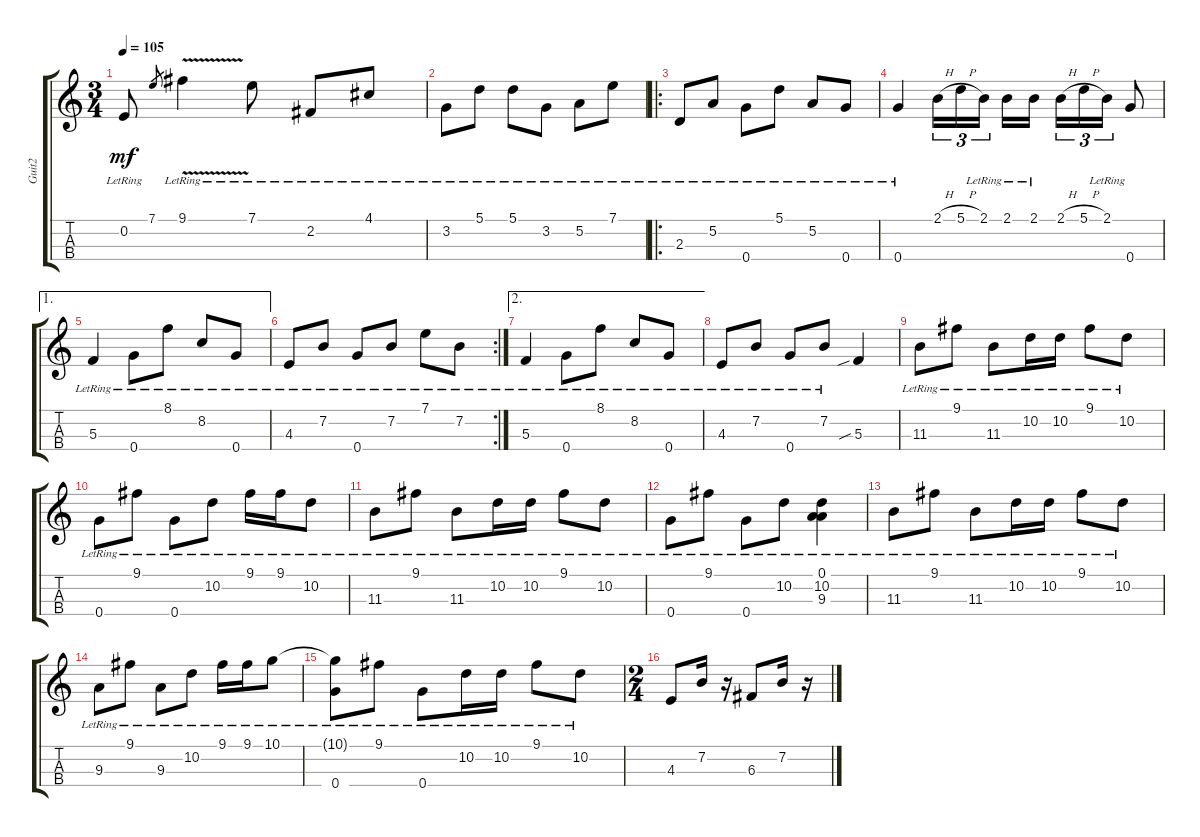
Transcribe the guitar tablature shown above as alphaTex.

\track ("Guit2" "Guit2") {instrument shamisen}
\staff {score tabs}
\tuning (A4 E4 C4 G4) {hide}
\ts (3 4)
\tempo 105
\clef g2
\ks c
0.2{lr}.8{dy mf} 7.1.8{gr} 9.1{v lr}.4 7.1{lr}.8 2.2{lr}.8 4.1{lr}.8 |
3.2{lr}.8 5.1{lr}.8 5.1{lr}.8 3.2{lr}.8 5.2{lr}.8 7.1{lr}.8 |
\ro
2.3{lr}.8 5.2{lr}.8 0.4{lr}.8 5.1{lr}.8 5.2{lr}.8 0.4{lr}.8 |
0.4{lr}.4 2.1{h}.16{tu (3 2)} 5.1{h}.16{tu (3 2)} 2.1{lr}.16{tu (3 2)} 2.1{lr}.16 2.1{lr}.16 2.1{h}.16{tu (3 2)} 5.1{h}.16{tu (3 2)} 2.1{lr}.16{tu (3 2)} 0.4{lr}.8 |
\ae 1
5.3{lr}.4 0.4{lr}.8 8.1{lr}.8 8.2{lr}.8 0.4{lr}.8 |
\rc 2
4.3{lr}.8 7.2{lr}.8 0.4{lr}.8 7.2{lr}.8 7.1{lr}.8 7.2{lr}.8 |
\ae 2
5.3{lr}.4 0.4{lr}.8 8.1{lr}.8 8.2{lr}.8 0.4{lr}.8 |
4.3{lr}.8 7.2{lr}.8 0.4{lr}.8 7.2{lr}.8 5.3{sib}.4 |
11.3{lr}.8 9.1{lr}.8 11.3{lr}.8 10.2{lr}.16 10.2{lr}.16 9.1{lr}.8 10.2{lr}.8 |
0.4{lr}.8 9.1{lr}.8 0.4{lr}.8 10.2{lr}.8 9.1{lr}.16 9.1{lr}.16 10.2{lr}.8 |
11.3{lr}.8 9.1{lr}.8 11.3{lr}.8 10.2{lr}.16 10.2{lr}.16 9.1{lr}.8 10.2{lr}.8 |
0.4{lr}.8 9.1{lr}.8 0.4{lr}.8 10.2{lr}.8 (0.1 10.2{lr} 9.3{lr}).4 |
11.3{lr}.8 9.1{lr}.8 11.3{lr}.8 10.2{lr}.16 10.2{lr}.16 9.1{lr}.8 10.2{lr}.8 |
9.3{lr}.8 9.1{lr}.8 9.3{lr}.8 10.2{lr}.8 9.1{lr}.16 9.1{lr}.16 10.1{lr}.8 |
(10.1{lr t} 0.4{lr}).8 9.1{lr}.8 0.4{lr}.8 10.2{lr}.16 10.2{lr}.16 9.1{lr}.8 10.2{lr}.8 |
\ts (2 4)
4.3.8 7.2.16 r.16 6.3.8 7.2.16 r.16
